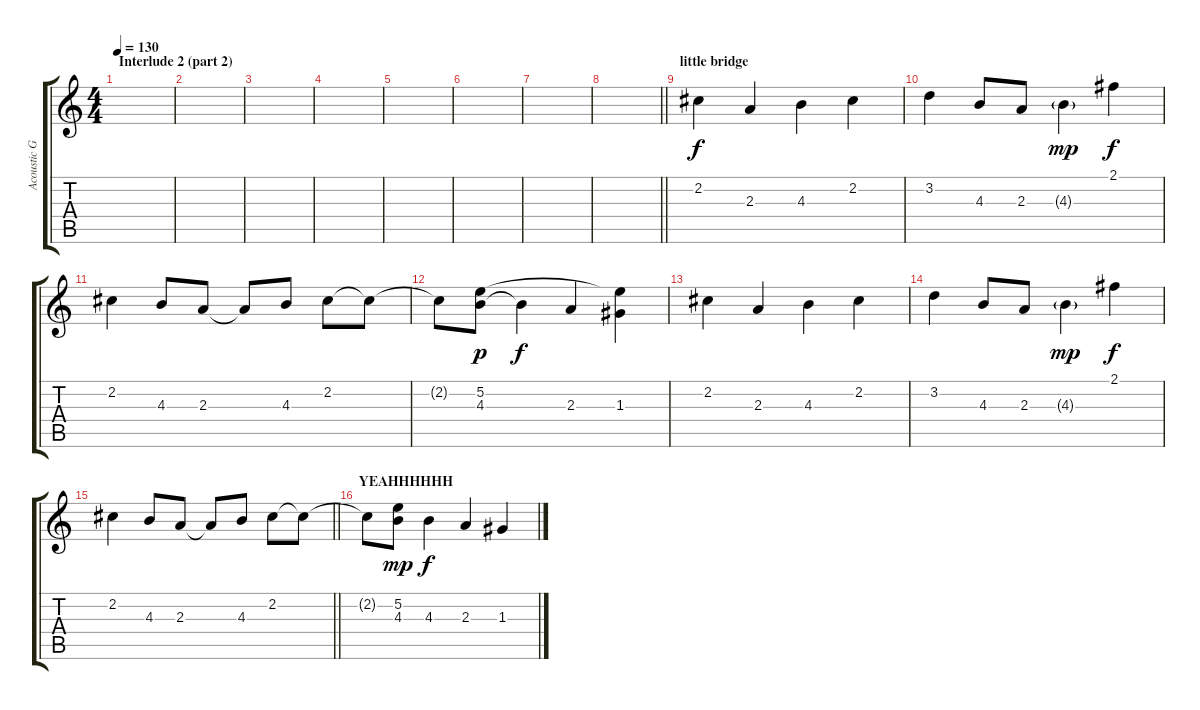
\track ("Acoustic Guitar" "Acoustic G") {instrument acousticguitarsteel}
\staff {score tabs}
\tuning (E4 B3 G3 D3 A2 E2) {hide}
\ts (4 4)
\section ("" "Interlude 2 (part 2)")
\tempo 130
\clef g2
\ks c
|
|
|
|
|
|
|
\barLineRight lightlight
|
\section ("" "little bridge ")
2.2.4{instrument acousticguitarsteel} 2.3.4 4.3.4 2.2.4 |
3.2.4 4.3.8 2.3.8 4.3{g}.4{dy mp} 2.1.4{dy f} |
2.2.4 4.3.8 2.3.8 2.3{t}.8 4.3.8 2.2.8 2.2{t}.8 |
2.2{t}.8 (5.2 4.3).8{dy p} 4.3{t}.4{dy f} 2.3.4 (5.2{t} 1.3).4 |
2.2.4{instrument acousticguitarsteel} 2.3.4 4.3.4 2.2.4 |
3.2.4 4.3.8 2.3.8 4.3{g}.4{dy mp} 2.1.4{dy f} |
\barLineRight lightlight
2.2.4 4.3.8 2.3.8 2.3{t}.8 4.3.8 2.2.8 2.2{t}.8 |
\section ("" "YEAHHHHHH")
2.2{t}.8 (5.2 4.3).8{dy mp} 4.3.4{dy f} 2.3.4 1.3.4
